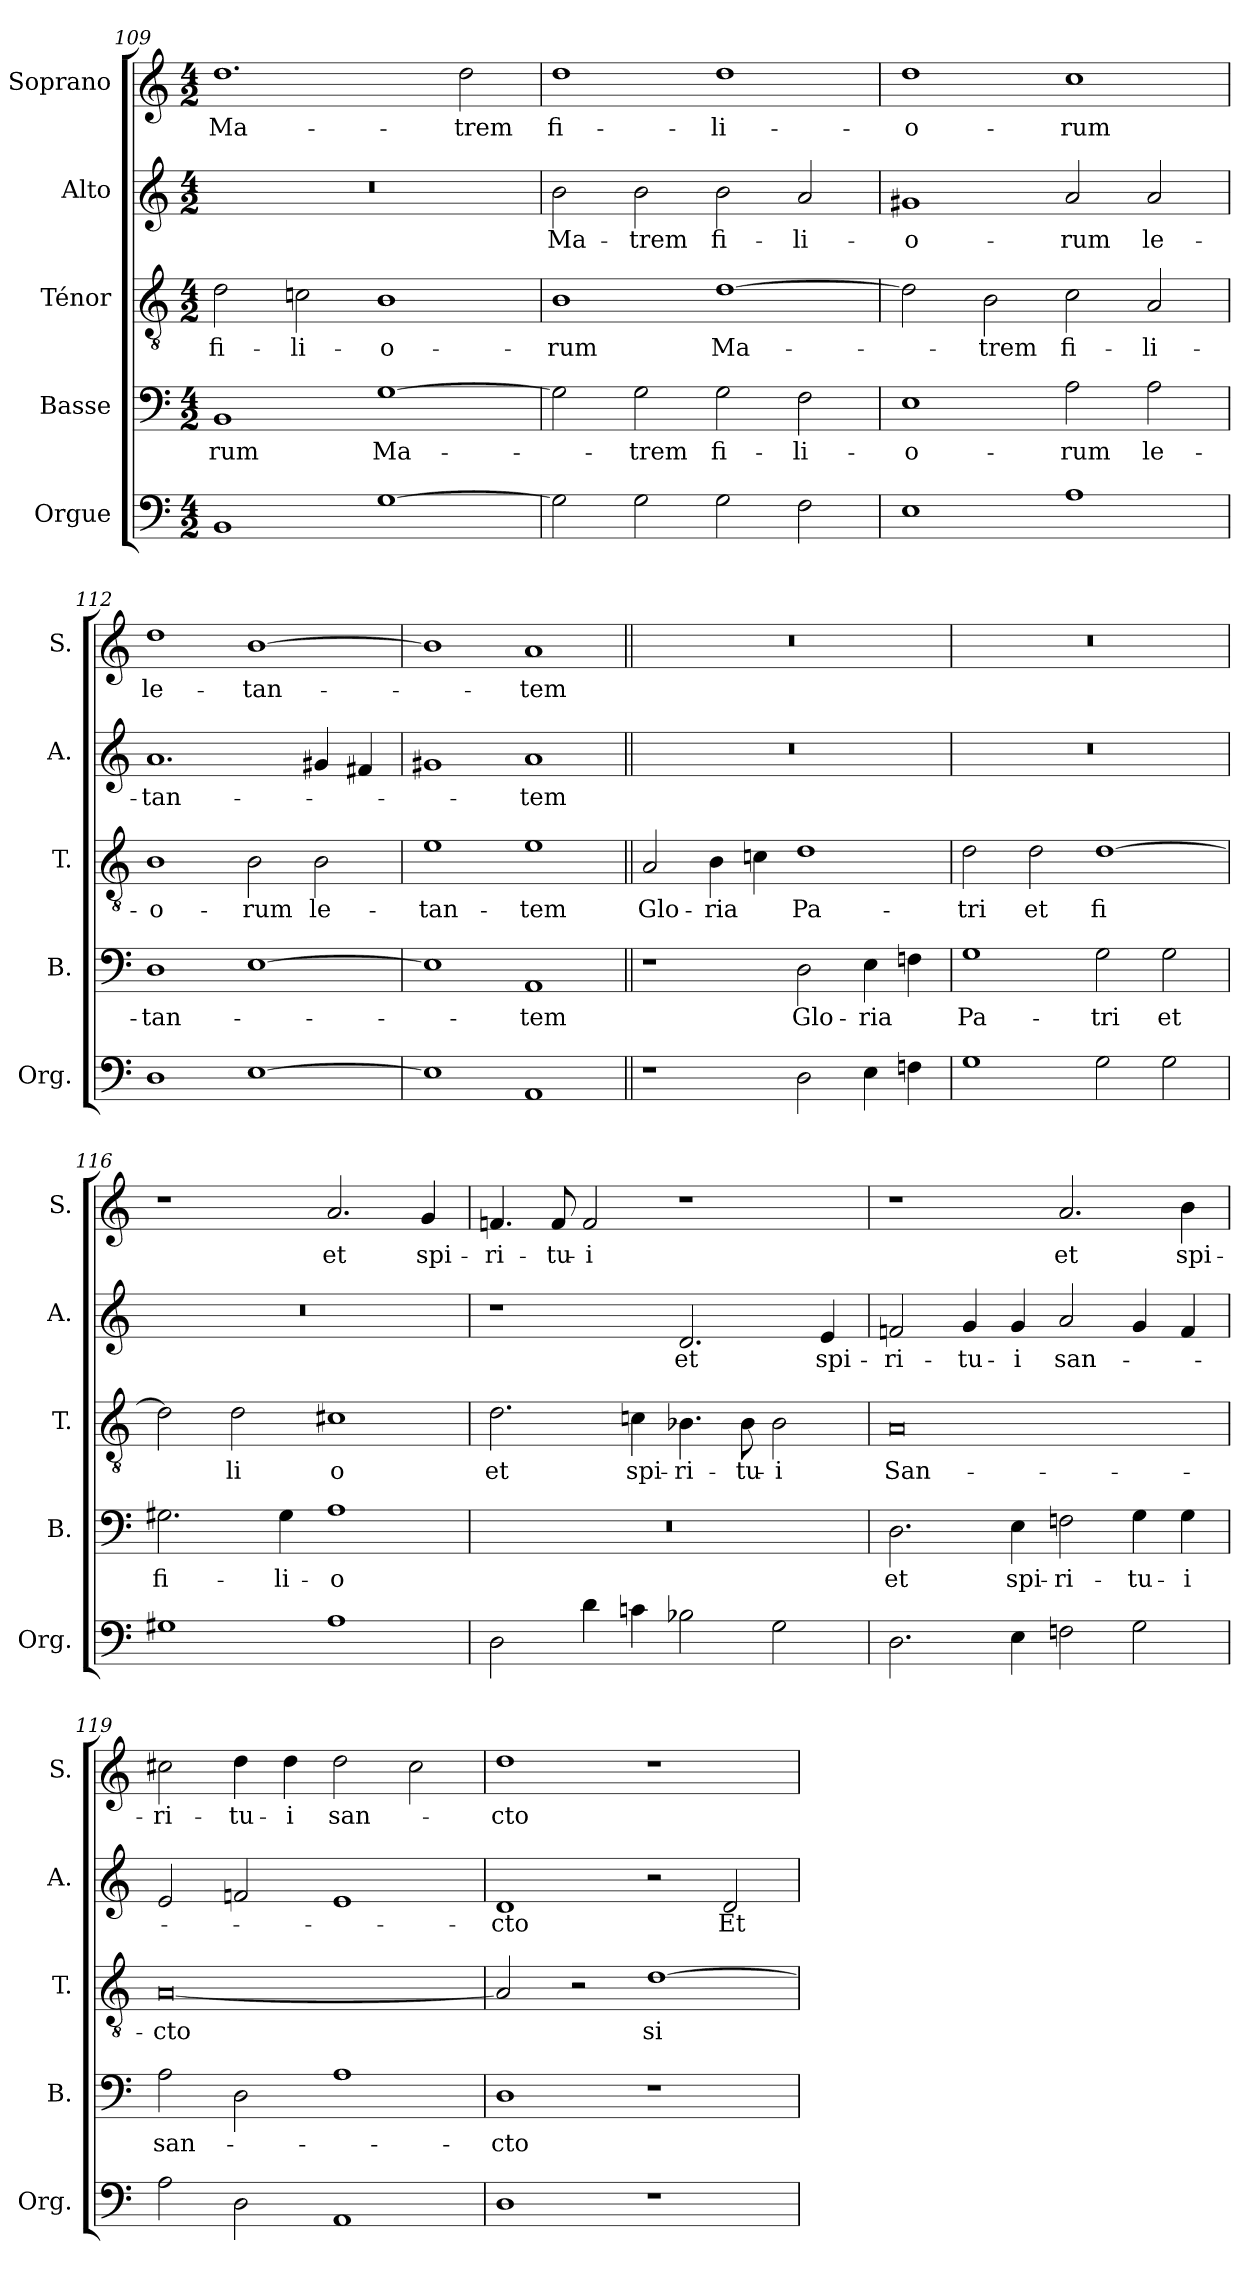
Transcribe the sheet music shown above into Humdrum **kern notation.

**kern	**kern	**text	**kern	**text	**kern	**text	**kern	**text
*part5	*part4	*part4	*part3	*part3	*part2	*part2	*part1	*part1
*staff5	*staff4	*staff4	*staff3	*staff3	*staff2	*staff2	*staff1	*staff1
*I"Orgue	*I"Basse	*	*I"Ténor	*	*I"Alto	*	*I"Soprano	*
*I'Org.	*I'B.	*	*I'T.	*	*I'A.	*	*I'S.	*
*clefF4	*clefF4	*	*clefGv2	*	*clefG2	*	*clefG2	*
*k[]	*k[]	*	*k[]	*	*k[]	*	*k[]	*
*M4/2	*M4/2	*	*M4/2	*	*M4/2	*	*M4/2	*
=109	=109	=109	=109	=109	=109	=109	=109	=109
!	!	!LO:LY:b	!	!LO:LY:b	!	!	!	!LO:LY:b
1BB	1BB	-rum	2d\	fi-	0r	.	1.dd	Ma-
!	!	!	!	!LO:LY:b	!	!	!	!
.	.	.	2cn\	-li-	.	.	.	.
!	!	!LO:LY:b	!	!LO:LY:b	!	!	!	!
[1G	[1G	Ma-	1B	-o-	.	.	.	.
!	!	!	!	!	!	!	!	!LO:LY:b
.	.	.	.	.	.	.	2dd\	-trem
!!LO:LB:g=z
=110	=110	=110	=110	=110	=110	=110	=110	=110
!	!	!	!	!LO:LY:b	!	!LO:LY:b	!	!LO:LY:b
2G\]	2G\]	.	1B	-rum	2b\	Ma-	1dd	fi-
!	!	!LO:LY:b	!	!	!	!LO:LY:b	!	!
2G\	2G\	-trem	.	.	2b\	-trem	.	.
!	!	!LO:LY:b	!	!LO:LY:b	!	!LO:LY:b	!	!LO:LY:b
2G\	2G\	fi-	[1d	Ma-	2b\	fi-	1dd	-li-
!	!	!LO:LY:b	!	!	!	!LO:LY:b	!	!
2F\	2F\	-li-	.	.	2a/	-li-	.	.
=111	=111	=111	=111	=111	=111	=111	=111	=111
!	!	!LO:LY:b	!	!	!	!LO:LY:b	!	!LO:LY:b
1E	1E	-o-	2d\]	.	1g#X	-o-	1dd	-o-
!	!	!	!	!LO:LY:b	!	!	!	!
.	.	.	2B\	-trem	.	.	.	.
!	!	!LO:LY:b	!	!LO:LY:b	!	!LO:LY:b	!	!LO:LY:b
1A	2A\	-rum	2c\	fi-	2a/	-rum	1cc	-rum
!	!	!LO:LY:b	!	!LO:LY:b	!	!LO:LY:b	!	!
.	2A\	le-	2A/	-li-	2a/	le-	.	.
=112	=112	=112	=112	=112	=112	=112	=112	=112
!	!	!LO:LY:b	!	!LO:LY:b	!	!LO:LY:b	!	!LO:LY:b
1D	1D	-tan-	1B	-o-	1.a	-tan-	1dd	le-
!	!	!	!	!LO:LY:b	!	!	!	!LO:LY:b
[1E	[1E	.	2B\	-rum	.	.	[1b	-tan-
!	!	!	!	!LO:LY:b	!	!	!	!
.	.	.	2B\	le-	4g#X/	.	.	.
.	.	.	.	.	4f#X/	.	.	.
=113	=113	=113	=113	=113	=113	=113	=113	=113
!	!	!	!	!LO:LY:b	!	!	!	!
1E]	1E]	.	1e	-tan-	1g#X	.	1b]	.
!	!	!LO:LY:b	!	!LO:LY:b	!	!LO:LY:b	!	!LO:LY:b
1AA	1AA	-tem	1e	-tem	1a	-tem	1a	-tem
=114||	=114||	=114||	=114||	=114||	=114||	=114||	=114||	=114||
!	!	!	!	!LO:LY:b	!	!	!	!
1r	1r	.	2A/	Glo-	0r	.	0r	.
!	!	!	!	!LO:LY:b	!	!	!	!
.	.	.	4B\	-ria	.	.	.	.
.	.	.	4cn\	.	.	.	.	.
!	!	!LO:LY:b	!	!LO:LY:b	!	!	!	!
2D\	2D\	Glo-	1d	Pa-	.	.	.	.
!	!	!LO:LY:b	!	!	!	!	!	!
4E\	4E\	-ria	.	.	.	.	.	.
4Fn\	4Fn\	.	.	.	.	.	.	.
=115	=115	=115	=115	=115	=115	=115	=115	=115
!	!	!LO:LY:b	!	!LO:LY:b	!	!	!	!
1G	1G	Pa-	2d\	-tri	0r	.	0r	.
!	!	!	!	!LO:LY:b	!	!	!	!
.	.	.	2d\	et	.	.	.	.
!	!	!LO:LY:b	!	!LO:LY:b	!	!	!	!
2G\	2G\	-tri	[1d	fi	.	.	.	.
!	!	!LO:LY:b	!	!	!	!	!	!
2G\	2G\	et	.	.	.	.	.	.
!!LO:PB:g=z
=116	=116	=116	=116	=116	=116	=116	=116	=116
!	!	!LO:LY:b	!	!	!	!	!	!
1G#X	2.G#X\	fi-	2d\]	.	0r	.	1r	.
!	!	!	!	!LO:LY:b	!	!	!	!
.	.	.	2d\	-li	.	.	.	.
!	!	!LO:LY:b	!	!	!	!	!	!
.	4G#\	-li-	.	.	.	.	.	.
!	!	!LO:LY:b	!	!LO:LY:b	!	!	!	!LO:LY:b
1A	1A	-o	1c#X	-o	.	.	2.a/	et
!	!	!	!	!	!	!	!	!LO:LY:b
.	.	.	.	.	.	.	4g/	spi-
=117	=117	=117	=117	=117	=117	=117	=117	=117
!	!	!	!	!LO:LY:b	!	!	!	!LO:LY:b
2D\	0r	.	2.d\	et	1r	.	4.fn/	-ri-
!	!	!	!	!	!	!	!	!LO:LY:b
.	.	.	.	.	.	.	8f/	-tu-
!	!	!	!	!	!	!	!	!LO:LY:b
4d\	.	.	.	.	.	.	2f/	-i
!	!	!	!	!LO:LY:b	!	!	!	!
4cn\	.	.	4cn\	spi-	.	.	.	.
!	!	!	!	!LO:LY:b	!	!LO:LY:b	!	!
2B-X\	.	.	4.B-X\	-ri-	2.d/	et	1r	.
!	!	!	!	!LO:LY:b	!	!	!	!
.	.	.	8B-\	-tu-	.	.	.	.
!	!	!	!	!LO:LY:b	!	!	!	!
2G\	.	.	2B-\	-i	.	.	.	.
!	!	!	!	!	!	!LO:LY:b	!	!
.	.	.	.	.	4e/	spi-	.	.
=118	=118	=118	=118	=118	=118	=118	=118	=118
!	!	!LO:LY:b	!	!LO:LY:b	!	!LO:LY:b	!	!
2.D\	2.D\	et	0A	San-	2fn/	-ri-	1r	.
!	!	!	!	!	!	!LO:LY:b	!	!
.	.	.	.	.	4g/	-tu-	.	.
!	!	!LO:LY:b	!	!	!	!LO:LY:b	!	!
4E\	4E\	spi-	.	.	4g/	-i	.	.
!	!	!LO:LY:b	!	!	!	!LO:LY:b	!	!LO:LY:b
2Fn\	2Fn\	-ri-	.	.	2a/	san-	2.a/	et
!	!	!LO:LY:b	!	!	!	!	!	!
2G\	4G\	-tu-	.	.	4g/	.	.	.
!	!	!LO:LY:b	!	!	!	!	!	!LO:LY:b
.	4G\	-i	.	.	4f/	.	4b\	spi-
=119	=119	=119	=119	=119	=119	=119	=119	=119
!	!	!LO:LY:b	!	!LO:LY:b	!	!	!	!LO:LY:b
2A\	2A\	san-	[0A	-cto	2e/	.	2cc#X\	-ri-
!	!	!	!	!	!	!	!	!LO:LY:b
2D\	2D\	.	.	.	2fn/	.	4dd\	-tu-
!	!	!	!	!	!	!	!	!LO:LY:b
.	.	.	.	.	.	.	4dd\	-i
!	!	!	!	!	!	!	!	!LO:LY:b
1AA	1A	.	.	.	1e	.	2dd\	san-
.	.	.	.	.	.	.	2cc#\	.
!!LO:LB:g=z
=120	=120	=120	=120	=120	=120	=120	=120	=120
!	!	!LO:LY:b	!	!	!	!LO:LY:b	!	!LO:LY:b
1D	1D	-cto	2A/]	.	1d	-cto	1dd	-cto
.	.	.	2r	.	.	.	.	.
!	!	!	!	!LO:LY:b	!	!	!	!
1r	1r	.	[1d	si-	2r	.	1r	.
!	!	!	!	!	!	!LO:LY:b	!	!
.	.	.	.	.	2d/	Et	.	.
=	=	=	=	=	=	=	=	=
*-	*-	*-	*-	*-	*-	*-	*-	*-
